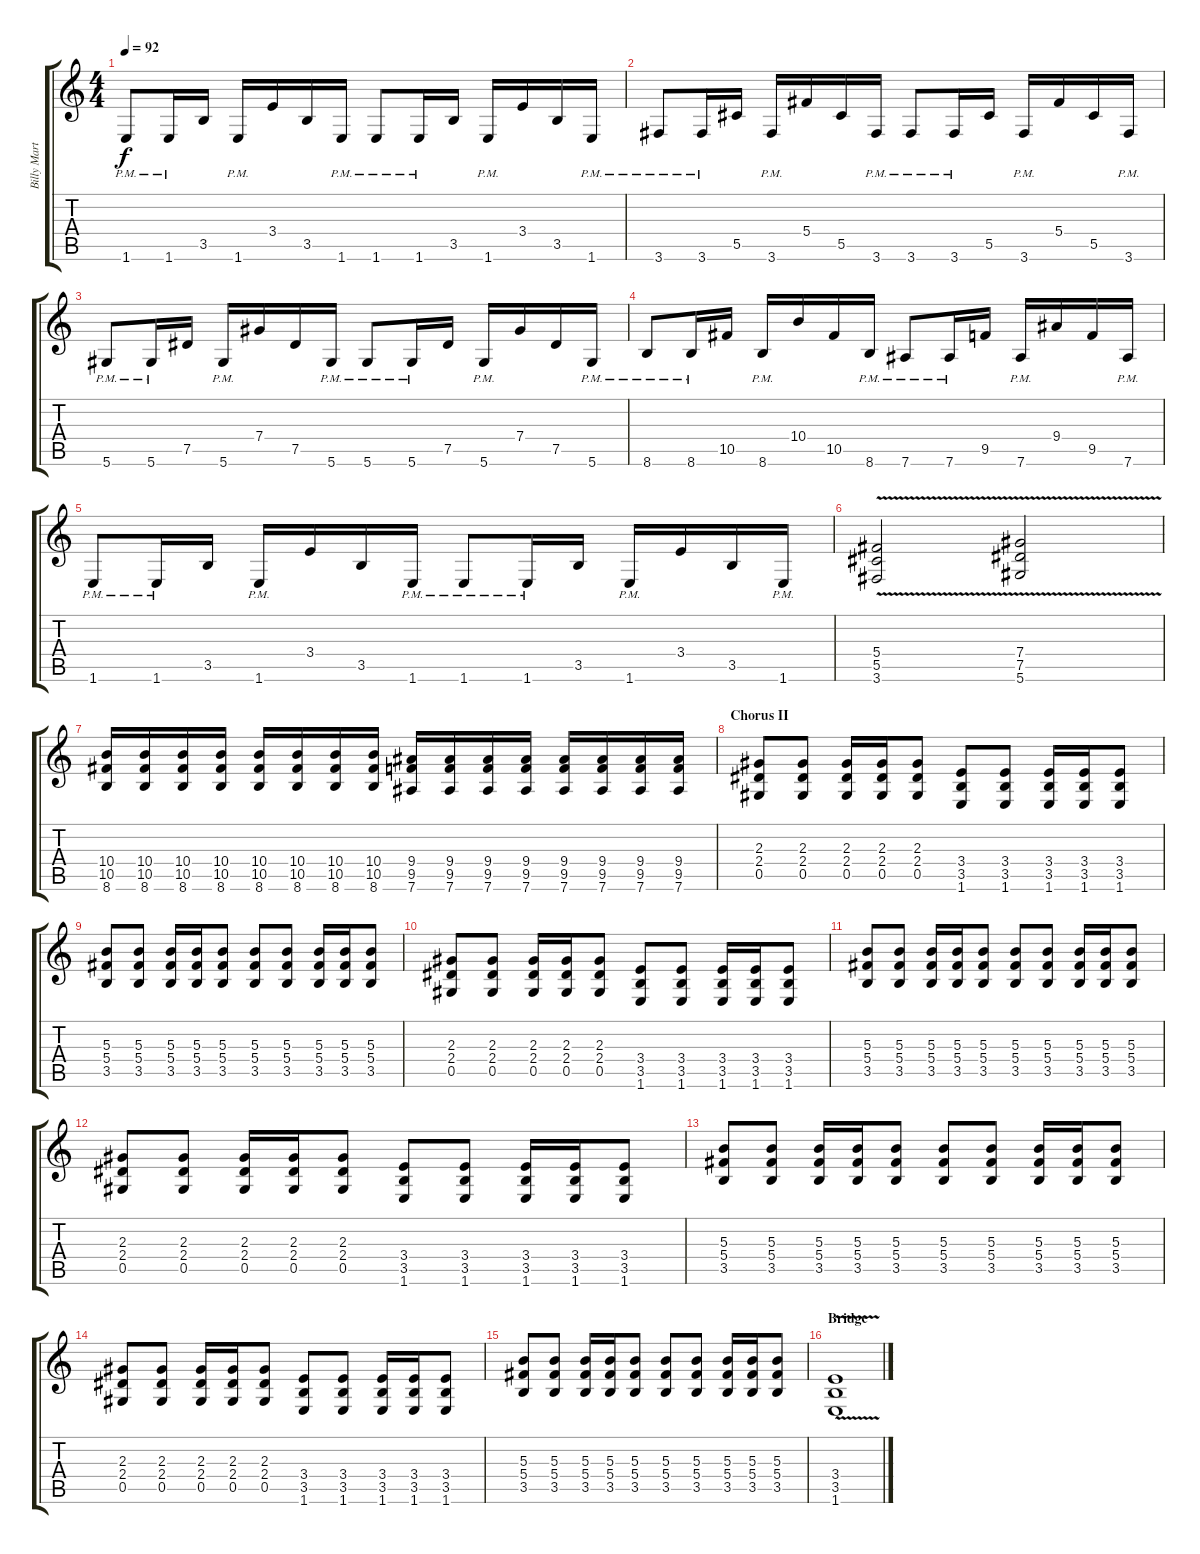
\track ("Billy Martin - Lead Guitar" "Billy Mart") {instrument overdrivenguitar}
\staff {score tabs}
\tuning (Eb4 Bb3 Gb3 Db3 Ab2 Eb2) {hide}
\ts (4 4)
\tempo 92
\clef g2
\ks c
1.6{pm}.8{dy f volume 12} 1.6{pm}.16 3.5.16 1.6{pm}.16 3.4.16 3.5.16 1.6{pm}.16 1.6{pm}.8 1.6{pm}.16 3.5.16 1.6{pm}.16 3.4.16 3.5.16 1.6{pm}.16 |
3.6{pm}.8 3.6{pm}.16 5.5.16 3.6{pm}.16 5.4.16 5.5.16 3.6{pm}.16 3.6{pm}.8 3.6{pm}.16 5.5.16 3.6{pm}.16 5.4.16 5.5.16 3.6{pm}.16 |
5.6{pm}.8 5.6{pm}.16 7.5.16 5.6{pm}.16 7.4.16 7.5.16 5.6{pm}.16 5.6{pm}.8 5.6{pm}.16 7.5.16 5.6{pm}.16 7.4.16 7.5.16 5.6{pm}.16 |
8.6{pm}.8 8.6{pm}.16 10.5.16 8.6{pm}.16 10.4.16 10.5.16 8.6{pm}.16 7.6{pm}.8 7.6{pm}.16 9.5.16 7.6{pm}.16 9.4.16 9.5.16 7.6{pm}.16 |
1.6{pm}.8 1.6{pm}.16 3.5.16 1.6{pm}.16 3.4.16 3.5.16 1.6{pm}.16 1.6{pm}.8 1.6{pm}.16 3.5.16 1.6{pm}.16 3.4.16 3.5.16 1.6{pm}.16 |
(5.4{v} 5.5{v} 3.6{v}).2 (7.4{v} 7.5{v} 5.6{v}).2 |
(10.4 10.5 8.6).16 (10.4 10.5 8.6).16 (10.4 10.5 8.6).16 (10.4 10.5 8.6).16 (10.4 10.5 8.6).16 (10.4 10.5 8.6).16 (10.4 10.5 8.6).16 (10.4 10.5 8.6).16 (9.4 9.5 7.6).16 (9.4 9.5 7.6).16 (9.4 9.5 7.6).16 (9.4 9.5 7.6).16 (9.4 9.5 7.6).16 (9.4 9.5 7.6).16 (9.4 9.5 7.6).16 (9.4 9.5 7.6).16 |
\section ("" "Chorus II")
(2.3 2.4 0.5).8 (2.3 2.4 0.5).8 (2.3 2.4 0.5).16 (2.3 2.4 0.5).16 (2.3 2.4 0.5).8 (3.4 3.5 1.6).8 (3.4 3.5 1.6).8 (3.4 3.5 1.6).16 (3.4 3.5 1.6).16 (3.4 3.5 1.6).8 |
(5.3 5.4 3.5).8 (5.3 5.4 3.5).8 (5.3 5.4 3.5).16 (5.3 5.4 3.5).16 (5.3 5.4 3.5).8 (5.3 5.4 3.5).8 (5.3 5.4 3.5).8 (5.3 5.4 3.5).16 (5.3 5.4 3.5).16 (5.3 5.4 3.5).8 |
(2.3 2.4 0.5).8 (2.3 2.4 0.5).8 (2.3 2.4 0.5).16 (2.3 2.4 0.5).16 (2.3 2.4 0.5).8 (3.4 3.5 1.6).8 (3.4 3.5 1.6).8 (3.4 3.5 1.6).16 (3.4 3.5 1.6).16 (3.4 3.5 1.6).8 |
(5.3 5.4 3.5).8 (5.3 5.4 3.5).8 (5.3 5.4 3.5).16 (5.3 5.4 3.5).16 (5.3 5.4 3.5).8 (5.3 5.4 3.5).8 (5.3 5.4 3.5).8 (5.3 5.4 3.5).16 (5.3 5.4 3.5).16 (5.3 5.4 3.5).8 |
(2.3 2.4 0.5).8 (2.3 2.4 0.5).8 (2.3 2.4 0.5).16 (2.3 2.4 0.5).16 (2.3 2.4 0.5).8 (3.4 3.5 1.6).8 (3.4 3.5 1.6).8 (3.4 3.5 1.6).16 (3.4 3.5 1.6).16 (3.4 3.5 1.6).8 |
(5.3 5.4 3.5).8 (5.3 5.4 3.5).8 (5.3 5.4 3.5).16 (5.3 5.4 3.5).16 (5.3 5.4 3.5).8 (5.3 5.4 3.5).8 (5.3 5.4 3.5).8 (5.3 5.4 3.5).16 (5.3 5.4 3.5).16 (5.3 5.4 3.5).8 |
(2.3 2.4 0.5).8 (2.3 2.4 0.5).8 (2.3 2.4 0.5).16 (2.3 2.4 0.5).16 (2.3 2.4 0.5).8 (3.4 3.5 1.6).8 (3.4 3.5 1.6).8 (3.4 3.5 1.6).16 (3.4 3.5 1.6).16 (3.4 3.5 1.6).8 |
(5.3 5.4 3.5).8 (5.3 5.4 3.5).8 (5.3 5.4 3.5).16 (5.3 5.4 3.5).16 (5.3 5.4 3.5).8 (5.3 5.4 3.5).8 (5.3 5.4 3.5).8 (5.3 5.4 3.5).16 (5.3 5.4 3.5).16 (5.3 5.4 3.5).8 |
\section ("" "Bridge")
(3.4{v} 3.5{v} 1.6{v}).1
